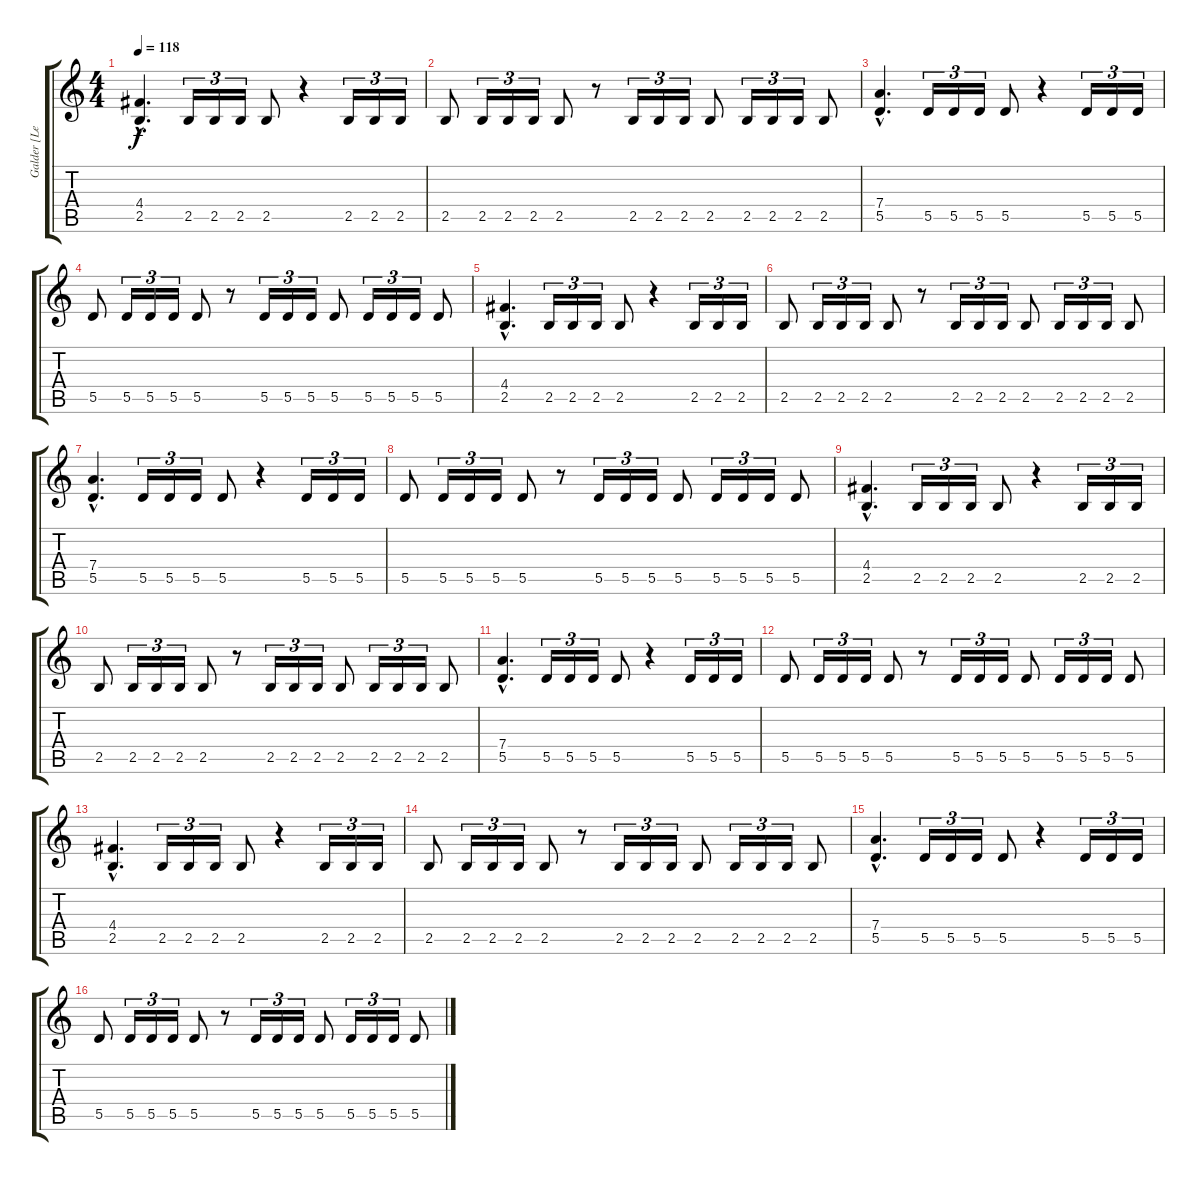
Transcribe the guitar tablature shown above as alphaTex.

\track ("Galder [Lead Guitar]" "Galder [Le") {instrument distortionguitar}
\staff {score tabs}
\tuning (E4 B3 G3 D3 A2 E2) {hide}
\ts (4 4)
\tempo 118
\clef g2
\ks c
(4.4{hac} 2.5{hac}).4{d dy f} 2.5.16{tu (3 2)} 2.5.16{tu (3 2)} 2.5.16{tu (3 2)} 2.5.8 r.4 2.5.16{tu (3 2)} 2.5.16{tu (3 2)} 2.5.16{tu (3 2)} |
2.5.8 2.5.16{tu (3 2)} 2.5.16{tu (3 2)} 2.5.16{tu (3 2)} 2.5.8 r.8 2.5.16{tu (3 2)} 2.5.16{tu (3 2)} 2.5.16{tu (3 2)} 2.5.8 2.5.16{tu (3 2)} 2.5.16{tu (3 2)} 2.5.16{tu (3 2)} 2.5.8 |
(7.4{hac} 5.5{hac}).4{d} 5.5.16{tu (3 2)} 5.5.16{tu (3 2)} 5.5.16{tu (3 2)} 5.5.8 r.4 5.5.16{tu (3 2)} 5.5.16{tu (3 2)} 5.5.16{tu (3 2)} |
5.5.8 5.5.16{tu (3 2)} 5.5.16{tu (3 2)} 5.5.16{tu (3 2)} 5.5.8 r.8 5.5.16{tu (3 2)} 5.5.16{tu (3 2)} 5.5.16{tu (3 2)} 5.5.8 5.5.16{tu (3 2)} 5.5.16{tu (3 2)} 5.5.16{tu (3 2)} 5.5.8 |
(4.4{hac} 2.5{hac}).4{d} 2.5.16{tu (3 2)} 2.5.16{tu (3 2)} 2.5.16{tu (3 2)} 2.5.8 r.4 2.5.16{tu (3 2)} 2.5.16{tu (3 2)} 2.5.16{tu (3 2)} |
2.5.8 2.5.16{tu (3 2)} 2.5.16{tu (3 2)} 2.5.16{tu (3 2)} 2.5.8 r.8 2.5.16{tu (3 2)} 2.5.16{tu (3 2)} 2.5.16{tu (3 2)} 2.5.8 2.5.16{tu (3 2)} 2.5.16{tu (3 2)} 2.5.16{tu (3 2)} 2.5.8 |
(7.4{hac} 5.5{hac}).4{d} 5.5.16{tu (3 2)} 5.5.16{tu (3 2)} 5.5.16{tu (3 2)} 5.5.8 r.4 5.5.16{tu (3 2)} 5.5.16{tu (3 2)} 5.5.16{tu (3 2)} |
5.5.8 5.5.16{tu (3 2)} 5.5.16{tu (3 2)} 5.5.16{tu (3 2)} 5.5.8 r.8 5.5.16{tu (3 2)} 5.5.16{tu (3 2)} 5.5.16{tu (3 2)} 5.5.8 5.5.16{tu (3 2)} 5.5.16{tu (3 2)} 5.5.16{tu (3 2)} 5.5.8 |
(4.4{hac} 2.5{hac}).4{d} 2.5.16{tu (3 2)} 2.5.16{tu (3 2)} 2.5.16{tu (3 2)} 2.5.8 r.4 2.5.16{tu (3 2)} 2.5.16{tu (3 2)} 2.5.16{tu (3 2)} |
2.5.8 2.5.16{tu (3 2)} 2.5.16{tu (3 2)} 2.5.16{tu (3 2)} 2.5.8 r.8 2.5.16{tu (3 2)} 2.5.16{tu (3 2)} 2.5.16{tu (3 2)} 2.5.8 2.5.16{tu (3 2)} 2.5.16{tu (3 2)} 2.5.16{tu (3 2)} 2.5.8 |
(7.4{hac} 5.5{hac}).4{d} 5.5.16{tu (3 2)} 5.5.16{tu (3 2)} 5.5.16{tu (3 2)} 5.5.8 r.4 5.5.16{tu (3 2)} 5.5.16{tu (3 2)} 5.5.16{tu (3 2)} |
5.5.8 5.5.16{tu (3 2)} 5.5.16{tu (3 2)} 5.5.16{tu (3 2)} 5.5.8 r.8 5.5.16{tu (3 2)} 5.5.16{tu (3 2)} 5.5.16{tu (3 2)} 5.5.8 5.5.16{tu (3 2)} 5.5.16{tu (3 2)} 5.5.16{tu (3 2)} 5.5.8 |
(4.4{hac} 2.5{hac}).4{d} 2.5.16{tu (3 2)} 2.5.16{tu (3 2)} 2.5.16{tu (3 2)} 2.5.8 r.4 2.5.16{tu (3 2)} 2.5.16{tu (3 2)} 2.5.16{tu (3 2)} |
2.5.8 2.5.16{tu (3 2)} 2.5.16{tu (3 2)} 2.5.16{tu (3 2)} 2.5.8 r.8 2.5.16{tu (3 2)} 2.5.16{tu (3 2)} 2.5.16{tu (3 2)} 2.5.8 2.5.16{tu (3 2)} 2.5.16{tu (3 2)} 2.5.16{tu (3 2)} 2.5.8 |
(7.4{hac} 5.5{hac}).4{d} 5.5.16{tu (3 2)} 5.5.16{tu (3 2)} 5.5.16{tu (3 2)} 5.5.8 r.4 5.5.16{tu (3 2)} 5.5.16{tu (3 2)} 5.5.16{tu (3 2)} |
5.5.8 5.5.16{tu (3 2)} 5.5.16{tu (3 2)} 5.5.16{tu (3 2)} 5.5.8 r.8 5.5.16{tu (3 2)} 5.5.16{tu (3 2)} 5.5.16{tu (3 2)} 5.5.8 5.5.16{tu (3 2)} 5.5.16{tu (3 2)} 5.5.16{tu (3 2)} 5.5.8
